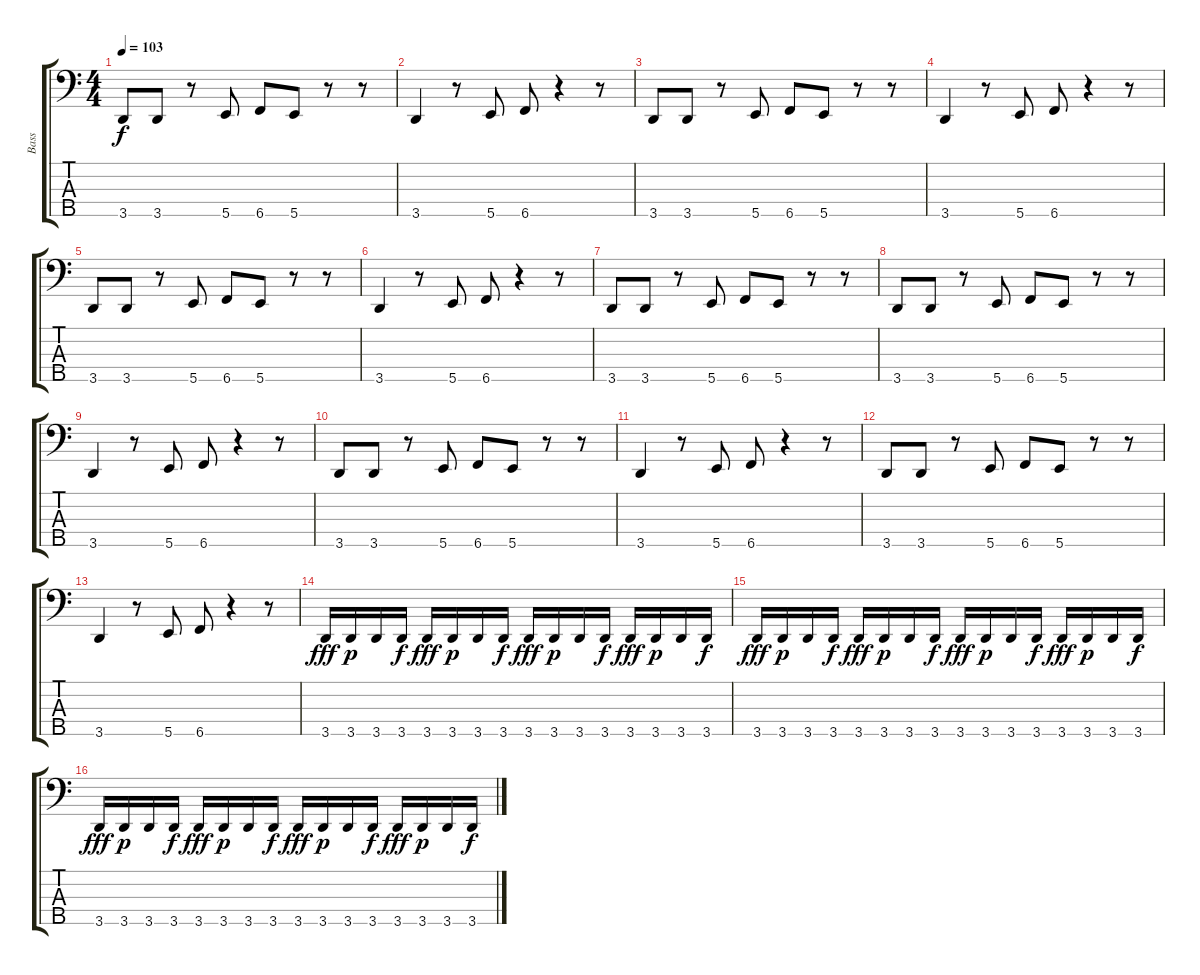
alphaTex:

\track ("Bass" "Bass") {instrument electricbassfinger}
\staff {score tabs}
\tuning (G2 D2 A1 E1 B0) {hide}
\ts (4 4)
\tempo 103
\clef f4
\ks c
3.5.8{dy f} 3.5.8 r.8 5.5.8 6.5.8 5.5.8 r.8 r.8 |
3.5.4 r.8 5.5.8 6.5.8 r.4 r.8 |
3.5.8 3.5.8 r.8 5.5.8 6.5.8 5.5.8 r.8 r.8 |
3.5.4 r.8 5.5.8 6.5.8 r.4 r.8 |
3.5.8 3.5.8 r.8 5.5.8 6.5.8 5.5.8 r.8 r.8 |
3.5.4 r.8 5.5.8 6.5.8 r.4 r.8 |
3.5.8 3.5.8 r.8 5.5.8 6.5.8 5.5.8 r.8 r.8 |
3.5.8 3.5.8 r.8 5.5.8 6.5.8 5.5.8 r.8 r.8 |
3.5.4 r.8 5.5.8 6.5.8 r.4 r.8 |
3.5.8 3.5.8 r.8 5.5.8 6.5.8 5.5.8 r.8 r.8 |
3.5.4 r.8 5.5.8 6.5.8 r.4 r.8 |
3.5.8 3.5.8 r.8 5.5.8 6.5.8 5.5.8 r.8 r.8 |
3.5.4 r.8 5.5.8 6.5.8 r.4 r.8 |
3.5.16{dy fff} 3.5.16{dy p} 3.5.16 3.5.16{dy f} 3.5.16{dy fff} 3.5.16{dy p} 3.5.16 3.5.16{dy f} 3.5.16{dy fff} 3.5.16{dy p} 3.5.16 3.5.16{dy f} 3.5.16{dy fff} 3.5.16{dy p} 3.5.16 3.5.16{dy f} |
3.5.16{dy fff} 3.5.16{dy p} 3.5.16 3.5.16{dy f} 3.5.16{dy fff} 3.5.16{dy p} 3.5.16 3.5.16{dy f} 3.5.16{dy fff} 3.5.16{dy p} 3.5.16 3.5.16{dy f} 3.5.16{dy fff} 3.5.16{dy p} 3.5.16 3.5.16{dy f} |
3.5.16{dy fff} 3.5.16{dy p} 3.5.16 3.5.16{dy f} 3.5.16{dy fff} 3.5.16{dy p} 3.5.16 3.5.16{dy f} 3.5.16{dy fff} 3.5.16{dy p} 3.5.16 3.5.16{dy f} 3.5.16{dy fff} 3.5.16{dy p} 3.5.16 3.5.16{dy f}
